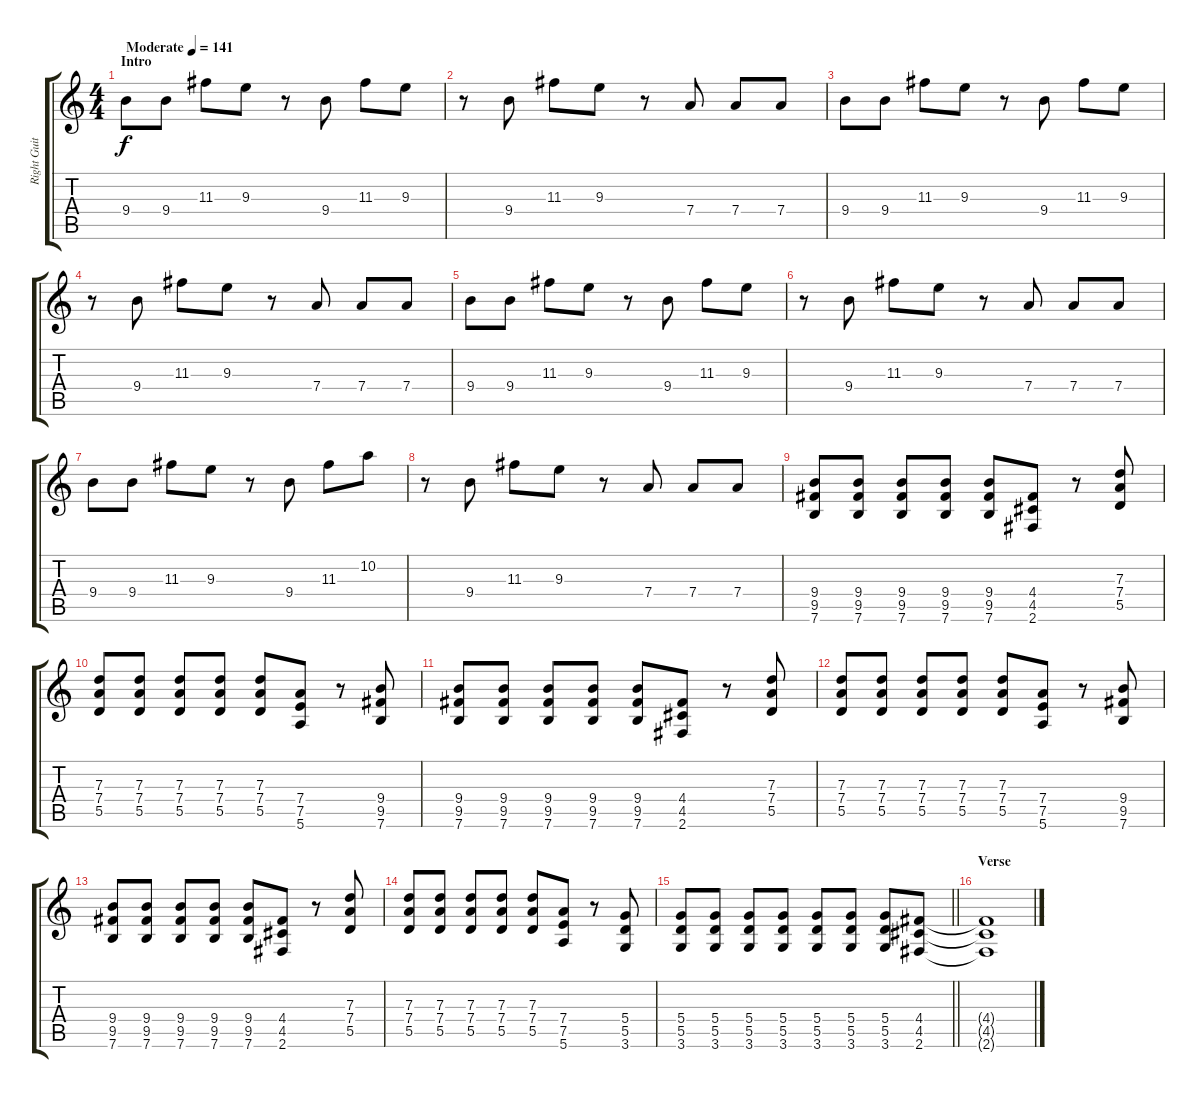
\track ("Right Guitar" "Right Guit") {instrument distortionguitar}
\staff {score tabs}
\tuning (E4 B3 G3 D3 A2 E2) {hide}
\ts (4 4)
\section ("" "Intro")
\tempo (141 "Moderate")
\clef g2
\ks c
9.4.8{dy f instrument distortionguitar} 9.4.8 11.3.8 9.3.8 r.8 9.4.8 11.3.8 9.3.8 |
r.8 9.4.8 11.3.8 9.3.8 r.8 7.4.8 7.4.8 7.4.8 |
9.4.8 9.4.8 11.3.8 9.3.8 r.8 9.4.8 11.3.8 9.3.8 |
r.8 9.4.8 11.3.8 9.3.8 r.8 7.4.8 7.4.8 7.4.8 |
9.4.8 9.4.8 11.3.8 9.3.8 r.8 9.4.8 11.3.8 9.3.8 |
r.8 9.4.8 11.3.8 9.3.8 r.8 7.4.8 7.4.8 7.4.8 |
9.4.8 9.4.8 11.3.8 9.3.8 r.8 9.4.8 11.3.8 10.2.8 |
r.8 9.4.8 11.3.8 9.3.8 r.8 7.4.8 7.4.8 7.4.8 |
(9.4 9.5 7.6).8 (9.4 9.5 7.6).8 (9.4 9.5 7.6).8 (9.4 9.5 7.6).8 (9.4 9.5 7.6).8 (4.4 4.5 2.6).8 r.8 (7.3 7.4 5.5).8 |
(7.3 7.4 5.5).8 (7.3 7.4 5.5).8 (7.3 7.4 5.5).8 (7.3 7.4 5.5).8 (7.3 7.4 5.5).8 (7.4 7.5 5.6).8 r.8 (9.4 9.5 7.6).8 |
(9.4 9.5 7.6).8 (9.4 9.5 7.6).8 (9.4 9.5 7.6).8 (9.4 9.5 7.6).8 (9.4 9.5 7.6).8 (4.4 4.5 2.6).8 r.8 (7.3 7.4 5.5).8 |
(7.3 7.4 5.5).8 (7.3 7.4 5.5).8 (7.3 7.4 5.5).8 (7.3 7.4 5.5).8 (7.3 7.4 5.5).8 (7.4 7.5 5.6).8 r.8 (9.4 9.5 7.6).8 |
(9.4 9.5 7.6).8 (9.4 9.5 7.6).8 (9.4 9.5 7.6).8 (9.4 9.5 7.6).8 (9.4 9.5 7.6).8 (4.4 4.5 2.6).8 r.8 (7.3 7.4 5.5).8 |
(7.3 7.4 5.5).8 (7.3 7.4 5.5).8 (7.3 7.4 5.5).8 (7.3 7.4 5.5).8 (7.3 7.4 5.5).8 (7.4 7.5 5.6).8 r.8 (5.4 5.5 3.6).8 |
\barLineRight lightlight
(5.4 5.5 3.6).8 (5.4 5.5 3.6).8 (5.4 5.5 3.6).8 (5.4 5.5 3.6).8 (5.4 5.5 3.6).8 (5.4 5.5 3.6).8 (5.4 5.5 3.6).8 (4.4 4.5 2.6).8 |
\section ("" "Verse")
(4.4{t} 4.5{t} 2.6{t}).1
